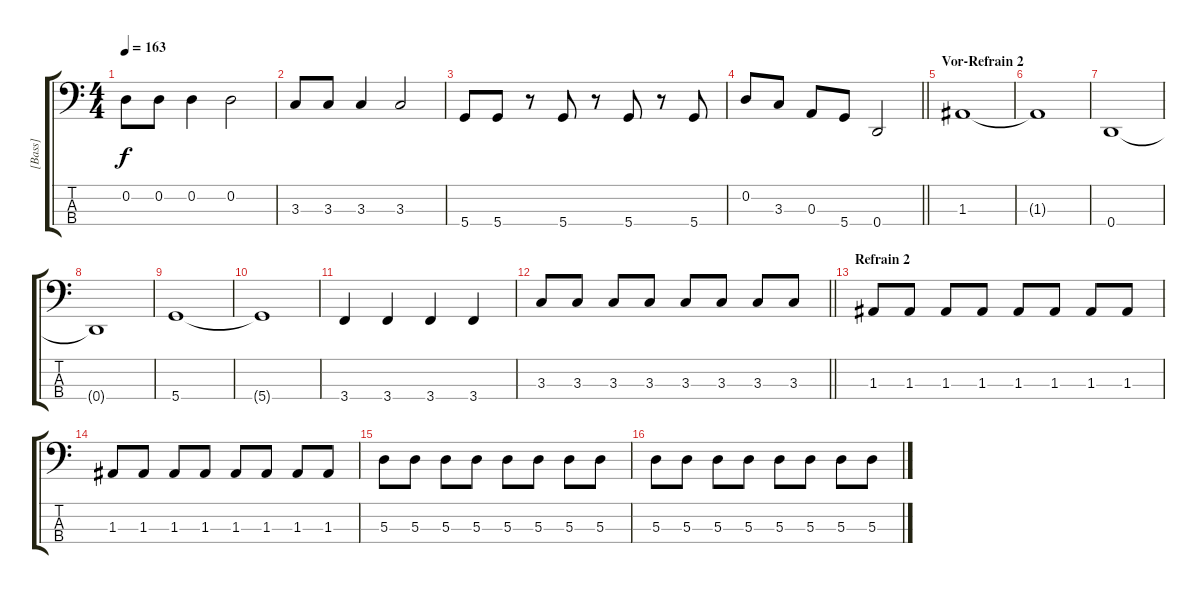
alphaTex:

\track ("[Bass]" "[Bass]") {instrument electricbassfinger}
\staff {score tabs}
\tuning (G2 D2 A1 D1) {hide}
\ts (4 4)
\tempo 163
\clef f4
\ks c
0.2.8{dy f} 0.2.8 0.2.4 0.2.2 |
3.3.8 3.3.8 3.3.4 3.3.2 |
5.4.8 5.4.8 r.8 5.4.8 r.8 5.4.8 r.8 5.4.8 |
\barLineRight lightlight
0.2.8 3.3.8 0.3.8 5.4.8 0.4.2 |
\section ("" "Vor-Refrain 2")
1.3.1 |
1.3{t}.1 |
0.4.1 |
0.4{t}.1 |
5.4.1 |
5.4{t}.1 |
3.4.4 3.4.4 3.4.4 3.4.4 |
\barLineRight lightlight
3.3.8 3.3.8 3.3.8 3.3.8 3.3.8 3.3.8 3.3.8 3.3.8 |
\section ("" "Refrain 2")
1.3.8 1.3.8 1.3.8 1.3.8 1.3.8 1.3.8 1.3.8 1.3.8 |
1.3.8 1.3.8 1.3.8 1.3.8 1.3.8 1.3.8 1.3.8 1.3.8 |
5.3.8 5.3.8 5.3.8 5.3.8 5.3.8 5.3.8 5.3.8 5.3.8 |
5.3.8 5.3.8 5.3.8 5.3.8 5.3.8 5.3.8 5.3.8 5.3.8
